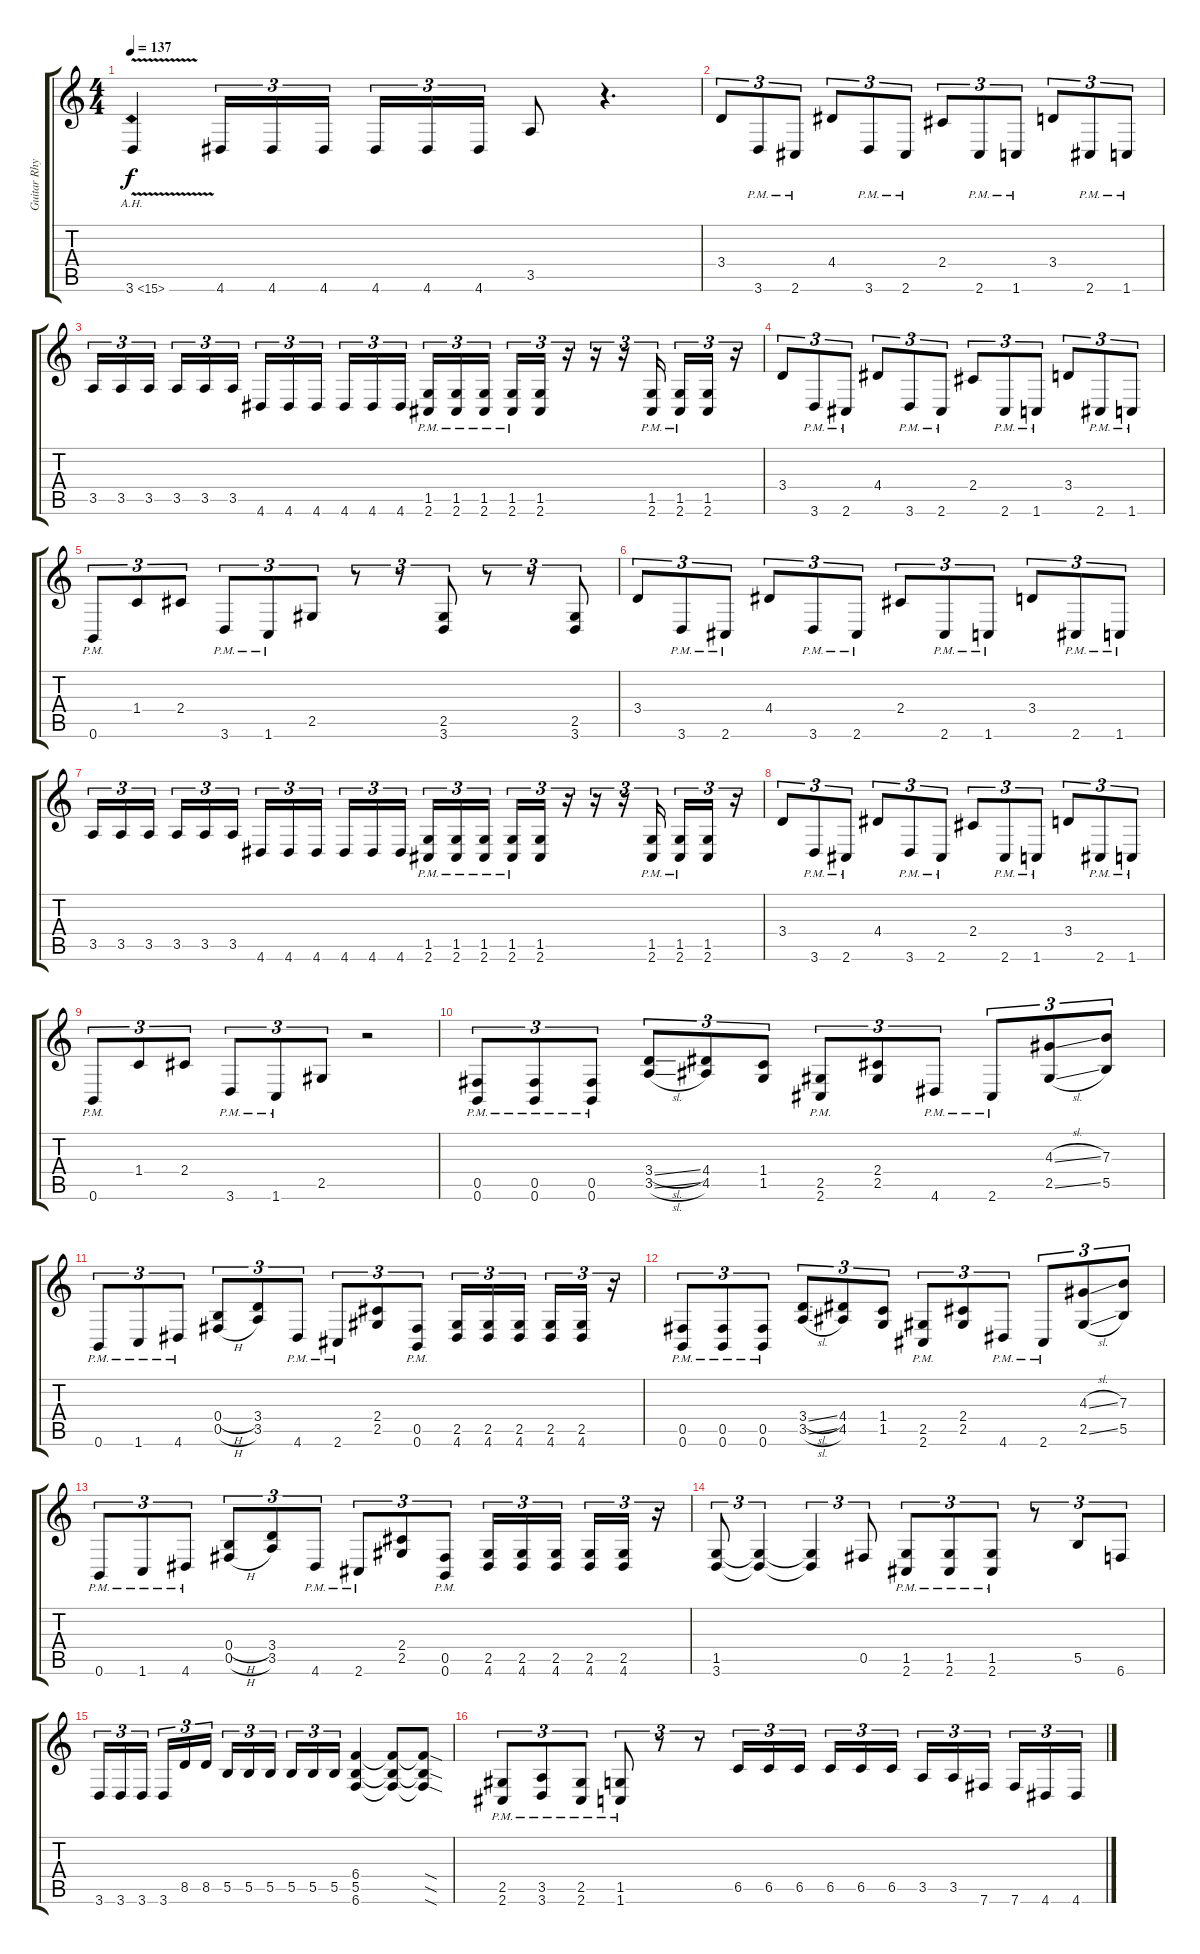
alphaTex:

\track ("Guitar Rhythm" "Guitar Rhy") {instrument distortionguitar}
\staff {score tabs}
\tuning (Db4 Ab3 E3 B2 Gb2 B1) {hide}
\ts (4 4)
\tempo 137
\clef g2
\ks c
3.6{ah 12 v}.4{dy f} 4.6.16{tu (3 2)} 4.6.16{tu (3 2)} 4.6.16{tu (3 2) beam splitsecondary} 4.6.16{tu (3 2)} 4.6.16{tu (3 2)} 4.6.16{tu (3 2)} 3.5.8 r.4{d} |
3.4.8{tu (3 2)} 3.6{pm}.8{tu (3 2)} 2.6{pm}.8{tu (3 2)} 4.4.8{tu (3 2)} 3.6{pm}.8{tu (3 2)} 2.6{pm}.8{tu (3 2)} 2.4.8{tu (3 2)} 2.6{pm}.8{tu (3 2)} 1.6{pm}.8{tu (3 2)} 3.4.8{tu (3 2)} 2.6{pm}.8{tu (3 2)} 1.6{pm}.8{tu (3 2)} |
3.5.16{tu (3 2)} 3.5.16{tu (3 2)} 3.5.16{tu (3 2) beam splitsecondary} 3.5.16{tu (3 2)} 3.5.16{tu (3 2)} 3.5.16{tu (3 2)} 4.6.16{tu (3 2)} 4.6.16{tu (3 2)} 4.6.16{tu (3 2) beam splitsecondary} 4.6.16{tu (3 2)} 4.6.16{tu (3 2)} 4.6.16{tu (3 2)} (1.5{pm} 2.6{pm}).16{tu (3 2)} (1.5{pm} 2.6{pm}).16{tu (3 2)} (1.5{pm} 2.6{pm}).16{tu (3 2) beam splitsecondary} (1.5{pm} 2.6{pm}).16{tu (3 2)} (1.5 2.6).16{tu (3 2)} r.16{tu (3 2)} r.16{tu (3 2)} r.16{tu (3 2)} (1.5{pm} 2.6{pm}).16{tu (3 2) beam splitsecondary} (1.5{pm} 2.6{pm}).16{tu (3 2)} (1.5 2.6).16{tu (3 2)} r.16{tu (3 2)} |
3.4.8{tu (3 2)} 3.6{pm}.8{tu (3 2)} 2.6{pm}.8{tu (3 2)} 4.4.8{tu (3 2)} 3.6{pm}.8{tu (3 2)} 2.6{pm}.8{tu (3 2)} 2.4.8{tu (3 2)} 2.6{pm}.8{tu (3 2)} 1.6{pm}.8{tu (3 2)} 3.4.8{tu (3 2)} 2.6{pm}.8{tu (3 2)} 1.6{pm}.8{tu (3 2)} |
0.6{pm}.8{tu (3 2)} 1.4.8{tu (3 2)} 2.4.8{tu (3 2)} 3.6{pm}.8{tu (3 2)} 1.6{pm}.8{tu (3 2)} 2.5.8{tu (3 2)} r.8{tu (3 2)} r.8{tu (3 2)} (2.5 3.6).8{tu (3 2)} r.8{tu (3 2)} r.8{tu (3 2)} (2.5 3.6).8{tu (3 2)} |
3.4.8{tu (3 2)} 3.6{pm}.8{tu (3 2)} 2.6{pm}.8{tu (3 2)} 4.4.8{tu (3 2)} 3.6{pm}.8{tu (3 2)} 2.6{pm}.8{tu (3 2)} 2.4.8{tu (3 2)} 2.6{pm}.8{tu (3 2)} 1.6{pm}.8{tu (3 2)} 3.4.8{tu (3 2)} 2.6{pm}.8{tu (3 2)} 1.6{pm}.8{tu (3 2)} |
3.5.16{tu (3 2)} 3.5.16{tu (3 2)} 3.5.16{tu (3 2) beam splitsecondary} 3.5.16{tu (3 2)} 3.5.16{tu (3 2)} 3.5.16{tu (3 2)} 4.6.16{tu (3 2)} 4.6.16{tu (3 2)} 4.6.16{tu (3 2) beam splitsecondary} 4.6.16{tu (3 2)} 4.6.16{tu (3 2)} 4.6.16{tu (3 2)} (1.5{pm} 2.6{pm}).16{tu (3 2)} (1.5{pm} 2.6{pm}).16{tu (3 2)} (1.5{pm} 2.6{pm}).16{tu (3 2) beam splitsecondary} (1.5{pm} 2.6{pm}).16{tu (3 2)} (1.5 2.6).16{tu (3 2)} r.16{tu (3 2)} r.16{tu (3 2)} r.16{tu (3 2)} (1.5{pm} 2.6{pm}).16{tu (3 2) beam splitsecondary} (1.5{pm} 2.6{pm}).16{tu (3 2)} (1.5 2.6).16{tu (3 2)} r.16{tu (3 2)} |
3.4.8{tu (3 2)} 3.6{pm}.8{tu (3 2)} 2.6{pm}.8{tu (3 2)} 4.4.8{tu (3 2)} 3.6{pm}.8{tu (3 2)} 2.6{pm}.8{tu (3 2)} 2.4.8{tu (3 2)} 2.6{pm}.8{tu (3 2)} 1.6{pm}.8{tu (3 2)} 3.4.8{tu (3 2)} 2.6{pm}.8{tu (3 2)} 1.6{pm}.8{tu (3 2)} |
0.6{pm}.8{tu (3 2)} 1.4.8{tu (3 2)} 2.4.8{tu (3 2)} 3.6{pm}.8{tu (3 2)} 1.6{pm}.8{tu (3 2)} 2.5.8{tu (3 2)} r.2 |
(0.5{pm} 0.6{pm}).8{tu (3 2)} (0.5{pm} 0.6{pm}).8{tu (3 2)} (0.5{pm} 0.6{pm}).8{tu (3 2)} (3.4{sl} 3.5{sl}).8{tu (3 2)} (4.4 4.5).8{tu (3 2)} (1.4 1.5).8{tu (3 2)} (2.5{pm} 2.6{pm}).8{tu (3 2)} (2.4 2.5).8{tu (3 2)} 4.6{pm}.8{tu (3 2)} 2.6{pm}.8{tu (3 2)} (4.3{sl} 2.5{sl}).8{tu (3 2)} (7.3 5.5).8{tu (3 2)} |
0.6{pm}.8{tu (3 2)} 1.6{pm}.8{tu (3 2)} 4.6{pm}.8{tu (3 2)} (0.4{h} 0.5{h}).8{tu (3 2)} (3.4 3.5).8{tu (3 2)} 4.6{pm}.8{tu (3 2)} 2.6{pm}.8{tu (3 2)} (2.4 2.5).8{tu (3 2)} (0.5{pm} 0.6{pm}).8{tu (3 2)} (2.5 4.6).16{tu (3 2)} (2.5 4.6).16{tu (3 2)} (2.5 4.6).16{tu (3 2) beam splitsecondary} (2.5 4.6).16{tu (3 2)} (2.5 4.6).16{tu (3 2)} r.16{tu (3 2)} |
(0.5{pm} 0.6{pm}).8{tu (3 2)} (0.5{pm} 0.6{pm}).8{tu (3 2)} (0.5{pm} 0.6{pm}).8{tu (3 2)} (3.4{sl} 3.5{sl}).8{tu (3 2)} (4.4 4.5).8{tu (3 2)} (1.4 1.5).8{tu (3 2)} (2.5{pm} 2.6{pm}).8{tu (3 2)} (2.4 2.5).8{tu (3 2)} 4.6{pm}.8{tu (3 2)} 2.6{pm}.8{tu (3 2)} (4.3{sl} 2.5{sl}).8{tu (3 2)} (7.3 5.5).8{tu (3 2)} |
0.6{pm}.8{tu (3 2)} 1.6{pm}.8{tu (3 2)} 4.6{pm}.8{tu (3 2)} (0.4{h} 0.5{h}).8{tu (3 2)} (3.4 3.5).8{tu (3 2)} 4.6{pm}.8{tu (3 2)} 2.6{pm}.8{tu (3 2)} (2.4 2.5).8{tu (3 2)} (0.5{pm} 0.6{pm}).8{tu (3 2)} (2.5 4.6).16{tu (3 2)} (2.5 4.6).16{tu (3 2)} (2.5 4.6).16{tu (3 2) beam splitsecondary} (2.5 4.6).16{tu (3 2)} (2.5 4.6).16{tu (3 2)} r.16{tu (3 2)} |
(1.5 3.6).8{tu (3 2)} (1.5{t} 3.6{t}).4{tu (3 2)} (1.5{t} 3.6{t}).4{tu (3 2)} 0.5.8{tu (3 2)} (1.5{pm} 2.6{pm}).8{tu (3 2)} (1.5{pm} 2.6{pm}).8{tu (3 2)} (1.5{pm} 2.6{pm}).8{tu (3 2)} r.8{tu (3 2)} 5.5.8{tu (3 2)} 6.6.8{tu (3 2)} |
3.6.16{tu (3 2)} 3.6.16{tu (3 2)} 3.6.16{tu (3 2) beam splitsecondary} 3.6.16{tu (3 2)} 8.5.16{tu (3 2)} 8.5.16{tu (3 2)} 5.5.16{tu (3 2)} 5.5.16{tu (3 2)} 5.5.16{tu (3 2) beam splitsecondary} 5.5.16{tu (3 2)} 5.5.16{tu (3 2)} 5.5.16{tu (3 2)} (6.4 5.5 6.6).4 (6.4{t} 5.5{t} 6.6{t}).8 (6.4{sod t} 5.5{sod t} 6.6{sod t}).8 |
(2.5{pm} 2.6{pm}).8{tu (3 2)} (3.5{pm} 3.6{pm}).8{tu (3 2)} (2.5{pm} 2.6{pm}).8{tu (3 2)} (1.5{pm} 1.6{pm}).8{tu (3 2)} r.8{tu (3 2)} r.8{tu (3 2)} 6.5.16{tu (3 2)} 6.5.16{tu (3 2)} 6.5.16{tu (3 2) beam splitsecondary} 6.5.16{tu (3 2)} 6.5.16{tu (3 2)} 6.5.16{tu (3 2)} 3.5.16{tu (3 2)} 3.5.16{tu (3 2)} 7.6.16{tu (3 2) beam splitsecondary} 7.6.16{tu (3 2)} 4.6.16{tu (3 2)} 4.6.16{tu (3 2)}
